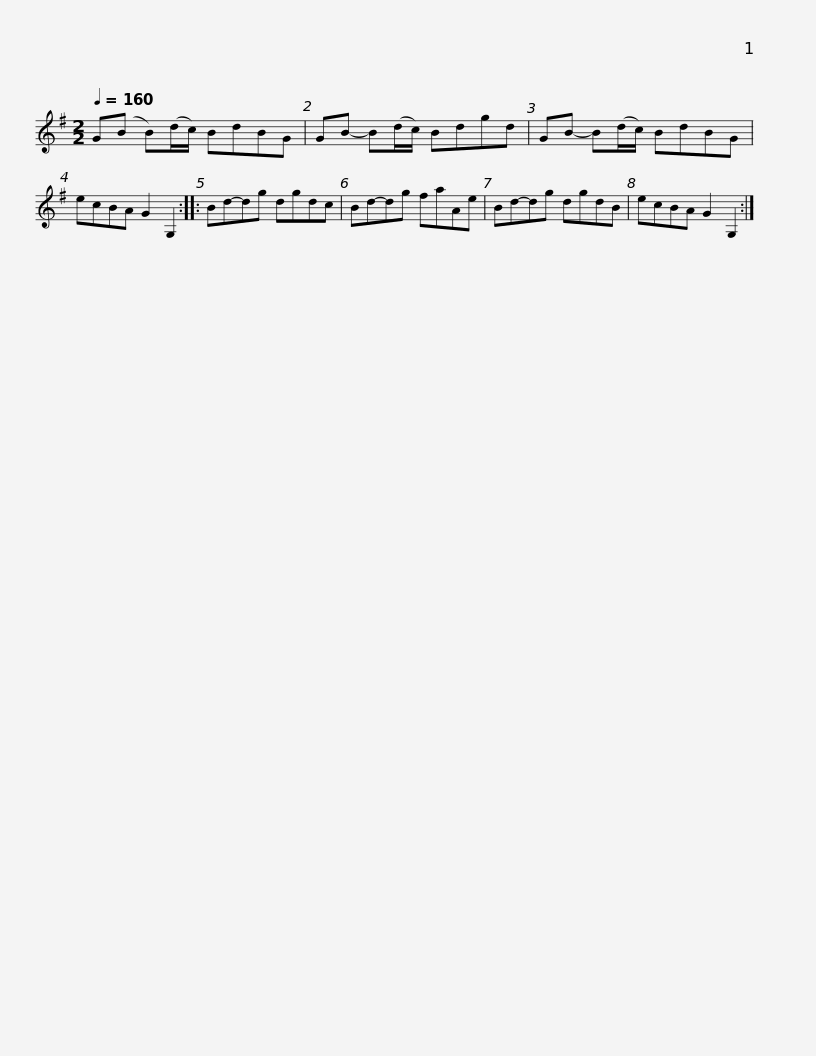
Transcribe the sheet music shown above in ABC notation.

X:1
L:1/8
Q:1/4=160
M:2/2
I:linebreak $
K:G
V:1 treble
V:1
 G(B B)(d/c/) BdBG | GB- B(d/c/) Bdgd | GB- B(d/c/) BdBG | ecBA G2 G,2 ::$ Bd-dg dgdc | %5
 Bd-dg faAe | Bd-dg dgdB | ecBA G2 G,2 :| %8
